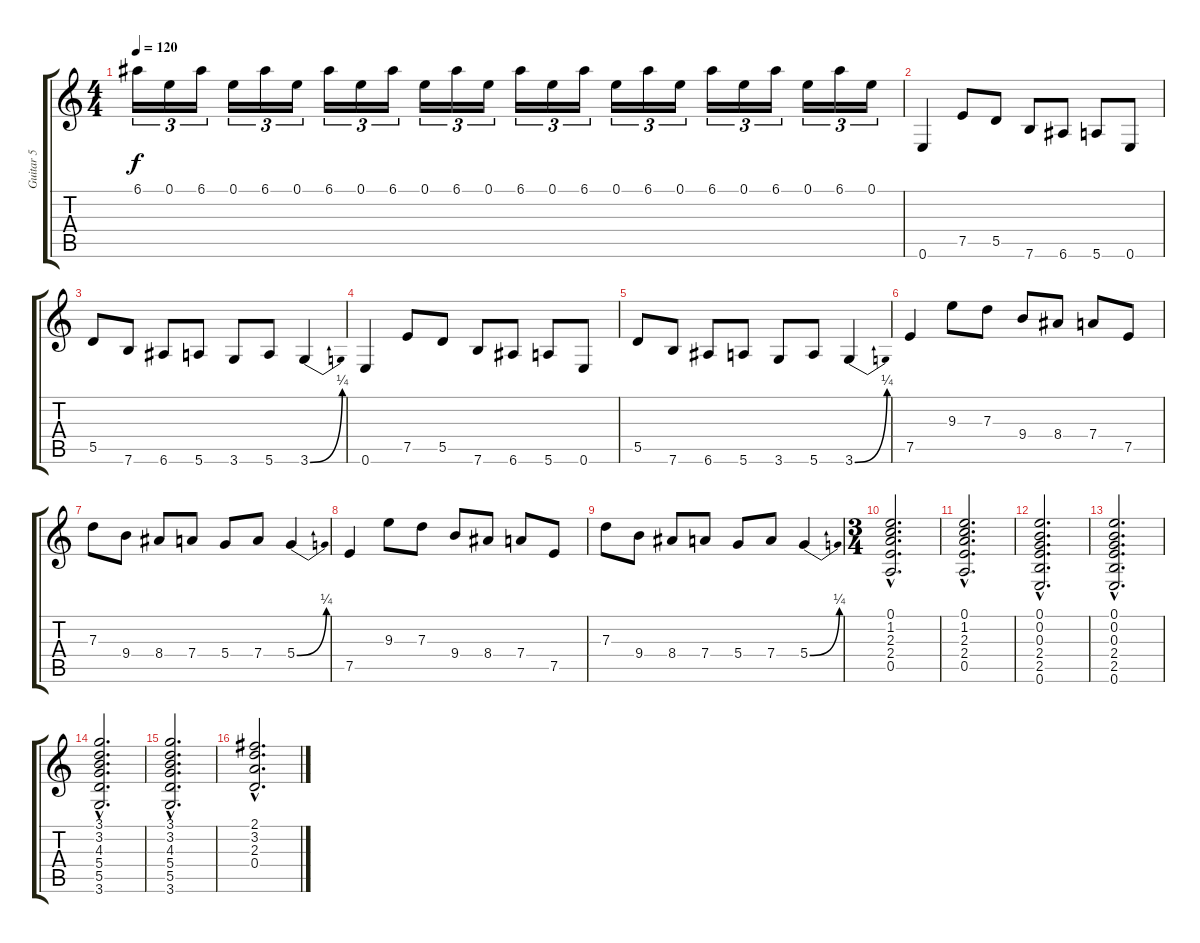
\track ("Guitar 5" "Guitar 5") {instrument overdrivenguitar}
\staff {score tabs}
\tuning (E4 B3 G3 D3 A2 E2) {hide}
\ts (4 4)
\tempo 120
\clef g2
\ks c
6.1.16{tu (3 2) dy f} 0.1.16{tu (3 2)} 6.1.16{tu (3 2)} 0.1.16{tu (3 2)} 6.1.16{tu (3 2)} 0.1.16{tu (3 2)} 6.1.16{tu (3 2)} 0.1.16{tu (3 2)} 6.1.16{tu (3 2)} 0.1.16{tu (3 2)} 6.1.16{tu (3 2)} 0.1.16{tu (3 2)} 6.1.16{tu (3 2)} 0.1.16{tu (3 2)} 6.1.16{tu (3 2)} 0.1.16{tu (3 2)} 6.1.16{tu (3 2)} 0.1.16{tu (3 2)} 6.1.16{tu (3 2)} 0.1.16{tu (3 2)} 6.1.16{tu (3 2)} 0.1.16{tu (3 2)} 6.1.16{tu (3 2)} 0.1.16{tu (3 2)} |
0.6.4 7.5.8 5.5.8 7.6.8 6.6.8 5.6.8 0.6.8 |
5.5.8 7.6.8 6.6.8 5.6.8 3.6.8 5.6.8 3.6{be (bend 0 0 60 1)}.4 |
0.6.4 7.5.8 5.5.8 7.6.8 6.6.8 5.6.8 0.6.8 |
5.5.8 7.6.8 6.6.8 5.6.8 3.6.8 5.6.8 3.6{be (bend 0 0 60 1)}.4 |
7.5.4 9.3.8 7.3.8 9.4.8 8.4.8 7.4.8 7.5.8 |
7.3.8 9.4.8 8.4.8 7.4.8 5.4.8 7.4.8 5.4{be (bend 0 0 60 1)}.4 |
7.5.4 9.3.8 7.3.8 9.4.8 8.4.8 7.4.8 7.5.8 |
7.3.8 9.4.8 8.4.8 7.4.8 5.4.8 7.4.8 5.4{be (bend 0 0 60 1)}.4 |
\ts (3 4)
(0.1{hac} 1.2{hac} 2.3{hac} 2.4{hac} 0.5{hac}).2{d} |
(0.1{hac} 1.2{hac} 2.3{hac} 2.4{hac} 0.5{hac}).2{d} |
(0.1{hac} 0.2{hac} 0.3{hac} 2.4{hac} 2.5{hac} 0.6{hac}).2{d} |
(0.1{hac} 0.2{hac} 0.3{hac} 2.4{hac} 2.5{hac} 0.6{hac}).2{d} |
(3.1{hac} 3.2{hac} 4.3{hac} 5.4{hac} 5.5{hac} 3.6{hac}).2{d} |
(3.1{hac} 3.2{hac} 4.3{hac} 5.4{hac} 5.5{hac} 3.6{hac}).2{d} |
(2.1{hac} 3.2{hac} 2.3{hac} 0.4{hac}).2{d}
